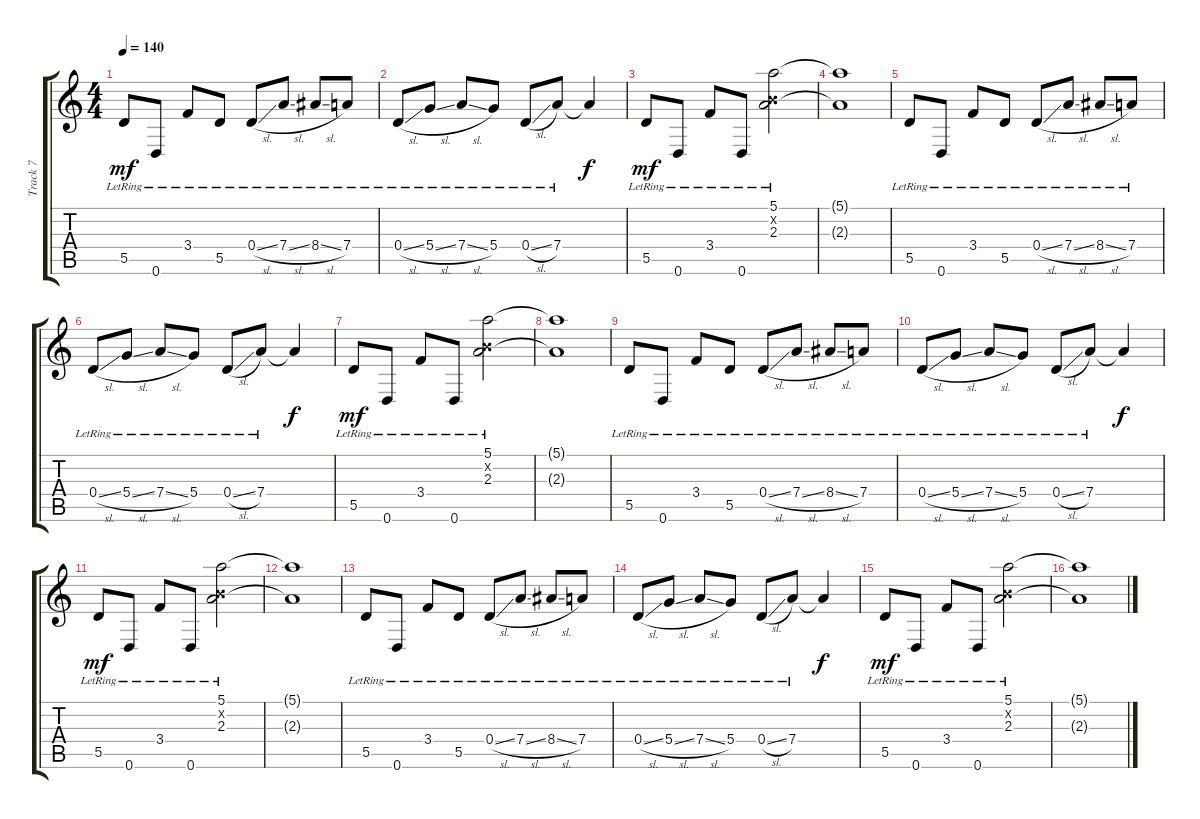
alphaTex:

\track ("Track 7" "Track 7") {instrument distortionguitar}
\staff {score tabs}
\tuning (E4 B3 G3 D3 A2 D2) {hide}
\ts (4 4)
\tempo 140
\clef g2
\ks c
5.5{lr}.8{dy mf} 0.6{lr}.8 3.4{lr}.8 5.5{lr}.8 0.4{sl lr}.8 7.4{sl lr}.8 8.4{sl lr}.8 7.4{lr}.8 |
0.4{sl lr}.8 5.4{sl lr}.8 7.4{sl lr}.8 5.4{lr}.8 0.4{sl lr}.8 7.4{lr}.8 7.4{t}.4{dy f} |
5.5{lr}.8{dy mf} 0.6{lr}.8 3.4{lr}.8 0.6{lr}.8 (5.1{lr} 0.2{x} 2.3{lr}).2 |
(5.1{t} 2.3{t}).1 |
5.5{lr}.8 0.6{lr}.8 3.4{lr}.8 5.5{lr}.8 0.4{sl lr}.8 7.4{sl lr}.8 8.4{sl lr}.8 7.4{lr}.8 |
0.4{sl lr}.8 5.4{sl lr}.8 7.4{sl lr}.8 5.4{lr}.8 0.4{sl lr}.8 7.4{lr}.8 7.4{t}.4{dy f} |
5.5{lr}.8{dy mf} 0.6{lr}.8 3.4{lr}.8 0.6{lr}.8 (5.1{lr} 0.2{x} 2.3{lr}).2 |
(5.1{t} 2.3{t}).1 |
5.5{lr}.8 0.6{lr}.8 3.4{lr}.8 5.5{lr}.8 0.4{sl lr}.8 7.4{sl lr}.8 8.4{sl lr}.8 7.4{lr}.8 |
0.4{sl lr}.8 5.4{sl lr}.8 7.4{sl lr}.8 5.4{lr}.8 0.4{sl lr}.8 7.4{lr}.8 7.4{t}.4{dy f} |
5.5{lr}.8{dy mf} 0.6{lr}.8 3.4{lr}.8 0.6{lr}.8 (5.1{lr} 0.2{x} 2.3{lr}).2 |
(5.1{t} 2.3{t}).1 |
5.5{lr}.8 0.6{lr}.8 3.4{lr}.8 5.5{lr}.8 0.4{sl lr}.8 7.4{sl lr}.8 8.4{sl lr}.8 7.4{lr}.8 |
0.4{sl lr}.8 5.4{sl lr}.8 7.4{sl lr}.8 5.4{lr}.8 0.4{sl lr}.8 7.4{lr}.8 7.4{t}.4{dy f} |
5.5{lr}.8{dy mf} 0.6{lr}.8 3.4{lr}.8 0.6{lr}.8 (5.1{lr} 0.2{x} 2.3{lr}).2 |
(5.1{t} 2.3{t}).1
